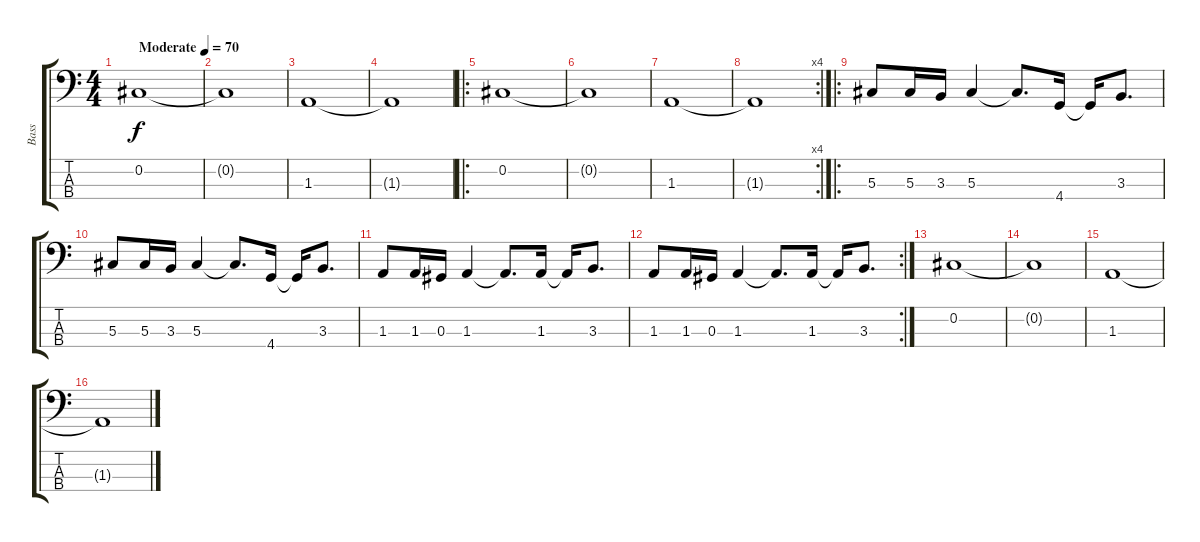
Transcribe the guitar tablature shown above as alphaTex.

\track ("Bass" "Bass") {instrument electricbassfinger}
\staff {score tabs}
\tuning (Gb2 Db2 Ab1 Eb1) {hide}
\ts (4 4)
\tempo (70 "Moderate")
\clef f4
\ks c
0.2.1{dy f instrument electricbassfinger} |
0.2{t}.1 |
1.3.1 |
1.3{t}.1 |
\ro
0.2.1 |
0.2{t}.1 |
1.3.1 |
\rc 4
1.3{t}.1 |
\ro
5.3.8 5.3.16 3.3.16 5.3.4 5.3{t}.8{d} 4.4.16 4.4{t}.16 3.3.8{d} |
5.3.8 5.3.16 3.3.16 5.3.4 5.3{t}.8{d} 4.4.16 4.4{t}.16 3.3.8{d} |
1.3.8 1.3.16 0.3.16 1.3.4 1.3{t}.8{d} 1.3.16 1.3{t}.16 3.3.8{d} |
\rc 2
1.3.8 1.3.16 0.3.16 1.3.4 1.3{t}.8{d} 1.3.16 1.3{t}.16 3.3.8{d} |
0.2.1 |
0.2{t}.1 |
1.3.1 |
1.3{t}.1
